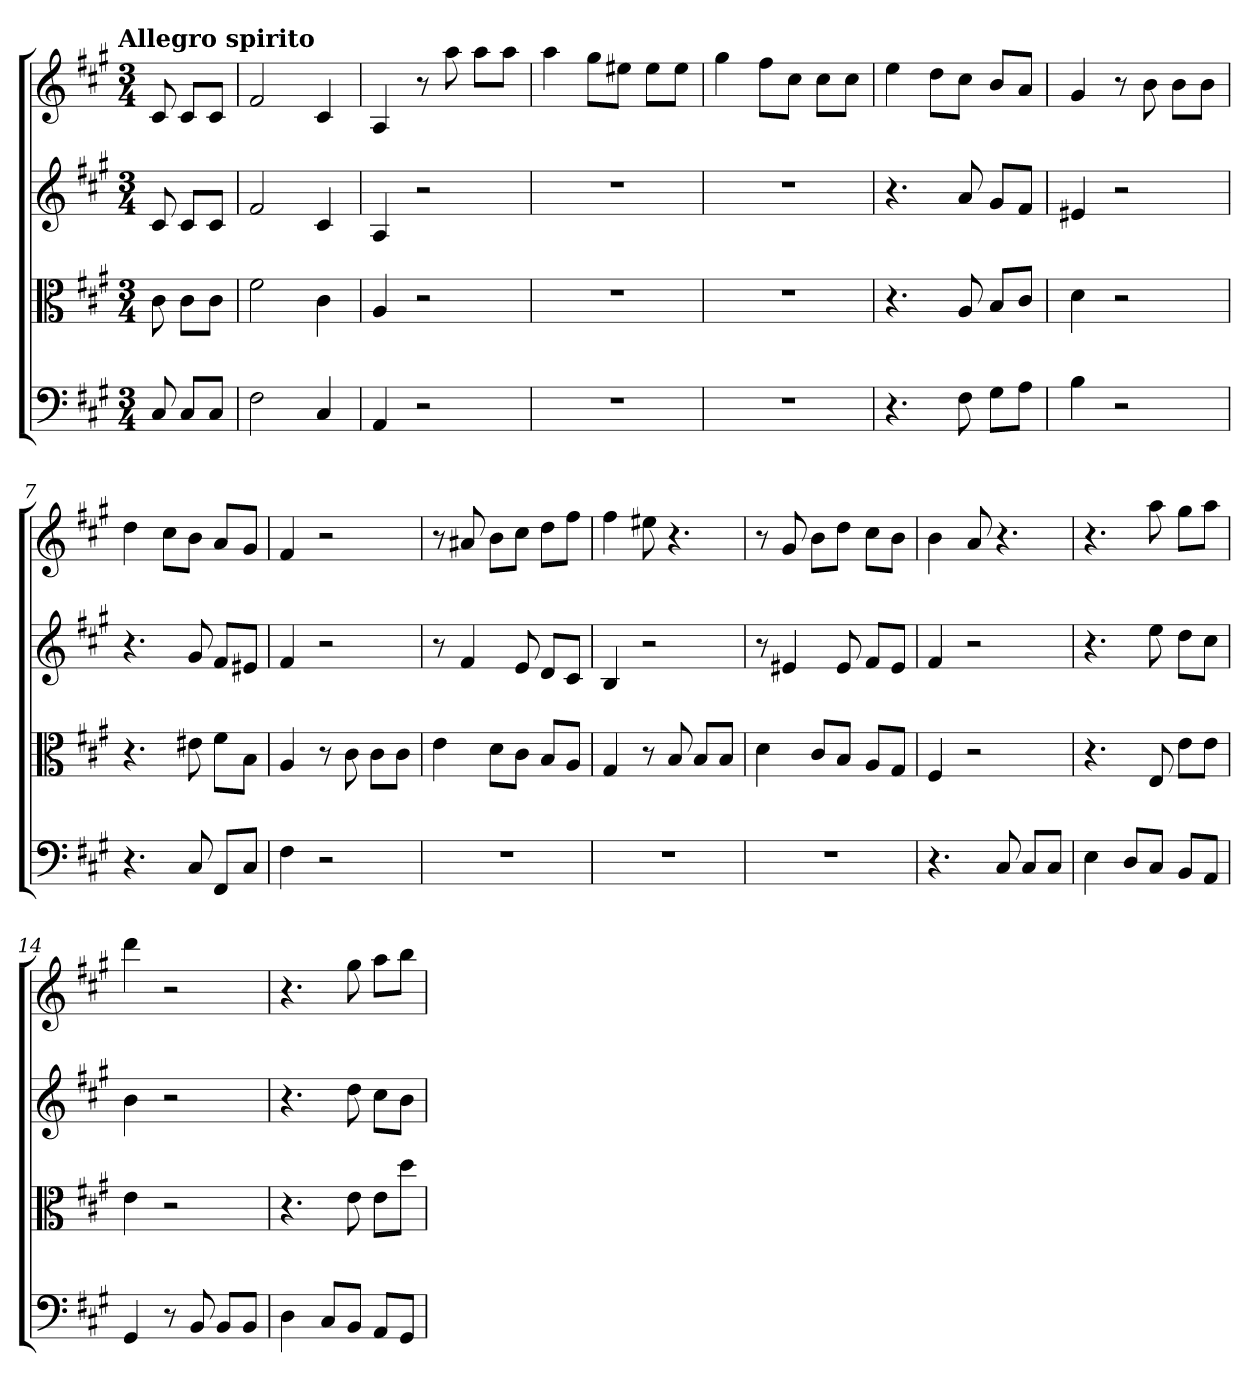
**kern	**kern	**kern	**kern
*part4	*part3	*part2	*part1
*staff4	*staff3	*staff2	*staff1
*clefF4	*clefC3	*	*
*k[f#c#g#]	*k[f#c#g#]	*k[f#c#g#]	*k[f#c#g#]
*f#:	*f#:	*f#:	*f#:
!!LO:TX:omd:t=Allegro spirito
*M3/4	*M3/4	*M3/4	*M3/4
*MM132	*MM132	*MM132	*MM132
=	=	=	=
8C#	8c#	8c#	8c#
8C#/L	8c#\L	8c#L	8c#L
8C#/J	8c#\J	8c#J	8c#J
=1	=1	=1	=1
2F#	2f#	2f#	2f#
4C#	4c#	4c#	4c#
=2	=2	=2	=2
4AA	4A	4A	4A
2r	2r	2r	8r
.	.	.	8aa
.	.	.	8aaL
.	.	.	8aaJ
=3	=3	=3	=3
2.r	2.r	2.r	4aa
.	.	.	8gg#L
.	.	.	8ee#XJ
.	.	.	8ee#L
.	.	.	8ee#J
=4	=4	=4	=4
2.r	2.r	2.r	4gg#
.	.	.	8ff#L
.	.	.	8cc#J
.	.	.	8cc#L
.	.	.	8cc#J
=5	=5	=5	=5
4.r	4.r	4.r	4ee
.	.	.	8ddL
8F#	8A	8a	8cc#J
8G#\L	8B/L	8g#L	8bL
8A\J	8c#/J	8f#J	8aJ
=6	=6	=6	=6
4B	4d	4e#X	4g#
2r	2r	2r	8r
.	.	.	8b
.	.	.	8bL
.	.	.	8bJ
=7	=7	=7	=7
4.r	4.r	4.r	4dd
.	.	.	8cc#L
8C#	8e#X	8g#	8bJ
8FF#/L	8f#\L	8f#L	8aL
8C#/J	8B\J	8e#XJ	8g#J
=8	=8	=8	=8
4F#	4A	4f#	4f#
2r	8r	2r	2r
.	8c#	.	.
.	8c#\L	.	.
.	8c#\J	.	.
=9	=9	=9	=9
2.r	4e	8r	8r
.	.	4f#	8a#X
.	8d\L	.	8bL
.	8c#\J	8e	8cc#J
.	8B/L	8dL	8ddL
.	8A/J	8c#J	8ff#J
=10	=10	=10	=10
2.r	4G#	4B	4ff#
.	8r	2r	8ee#X
.	8B	.	4.r
.	8B/L	.	.
.	8B/J	.	.
=11	=11	=11	=11
2.r	4d	8r	8r
.	.	4e#X	8g#
.	8c#/L	.	8bL
.	8B/J	8e#	8ddJ
.	8A/L	8f#L	8cc#L
.	8G#/J	8e#J	8bJ
=12	=12	=12	=12
4.r	4F#	4f#	4b
.	2r	2r	8a
8C#	.	.	4.r
8C#/L	.	.	.
8C#/J	.	.	.
=13	=13	=13	=13
4E	4.r	4.r	4.r
8D/L	.	.	.
8C#/J	8E	8ee	8aa
8BB/L	8e\L	8ddL	8gg#L
8AA/J	8e\J	8cc#J	8aaJ
=14	=14	=14	=14
4GG#	4e	4b	4ddd
8r	2r	2r	2r
8BB	.	.	.
8BB/L	.	.	.
8BB/J	.	.	.
=15	=15	=15	=15
4D	4.r	4.r	4.r
8C#/L	.	.	.
8BB/J	8e	8dd	8gg#
8AA/L	8e\L	8cc#L	8aaL
8GG#/J	8dd\J	8bJ	8bbJ
=	=	=	=
*-	*-	*-	*-
